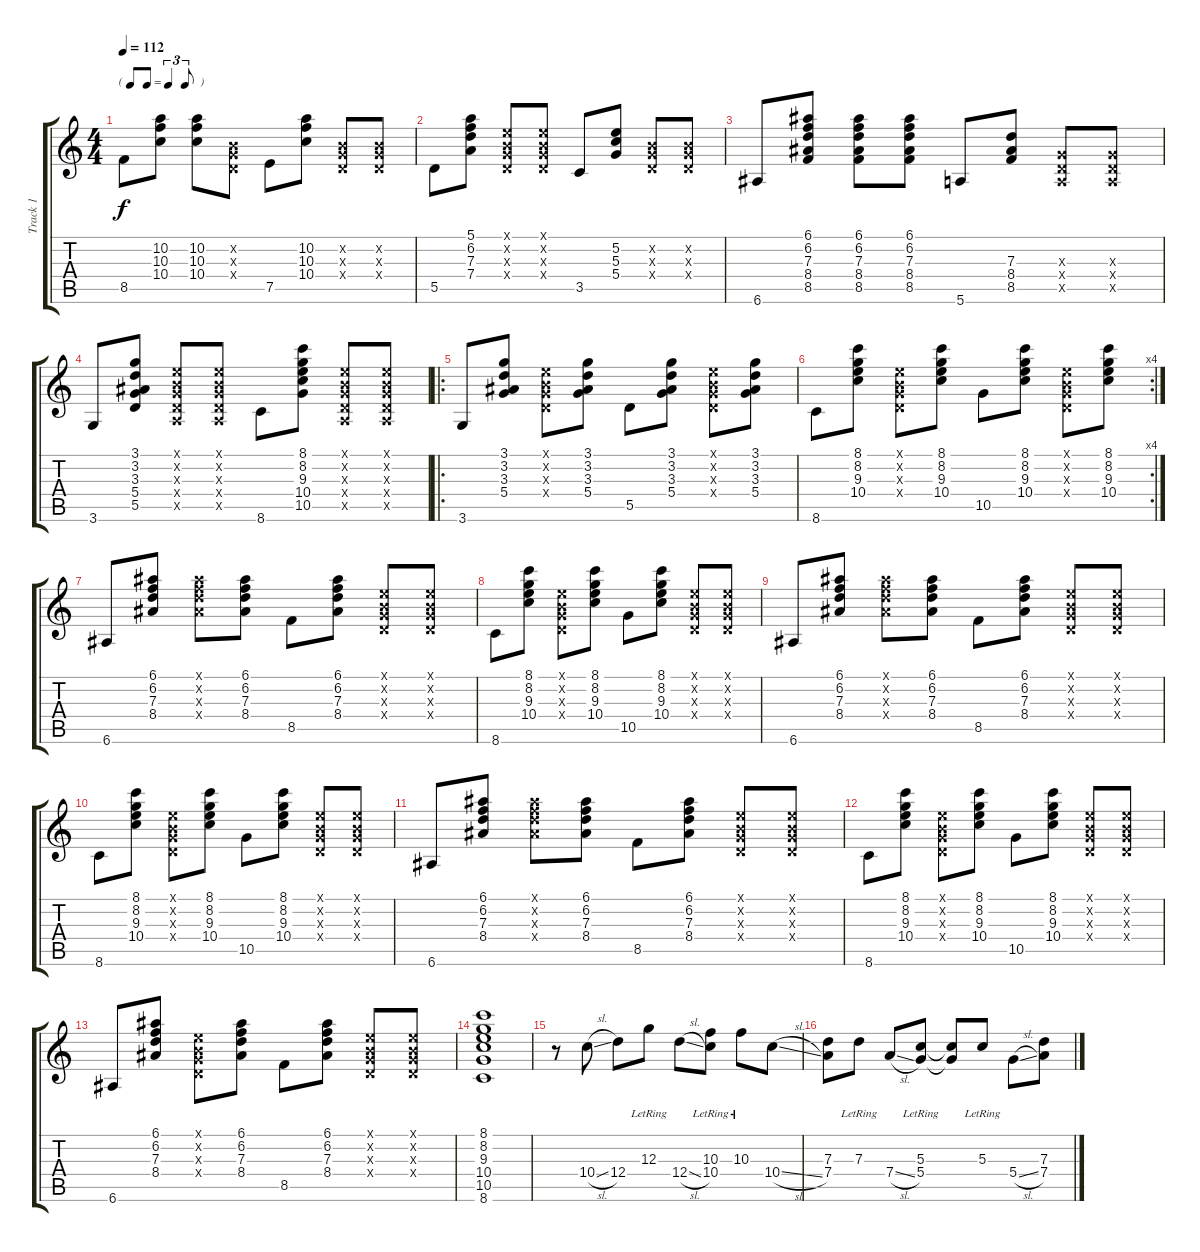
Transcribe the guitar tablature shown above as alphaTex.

\track ("Track 1" "Track 1") {instrument acousticguitarsteel}
\staff {score tabs}
\tuning (E4 B3 G3 D3 A2 E2) {hide}
\ts (4 4)
\tf triplet8th
\tempo 112
\clef g2
\ks c
8.5.8{dy f} (10.2 10.3 10.4).8 (10.2 10.3 10.4).8 (0.2{x} 0.3{x} 0.4{x}).8 7.5.8 (10.2 10.3 10.4).8 (0.2{x} 0.3{x} 0.4{x}).8 (0.2{x} 0.3{x} 0.4{x}).8 |
5.5.8 (5.1 6.2 7.3 7.4).8 (0.1{x} 0.2{x} 0.3{x} 0.4{x}).8 (0.1{x} 0.2{x} 0.3{x} 0.4{x}).8 3.5.8 (5.2 5.3 5.4).8 (0.2{x} 0.3{x} 0.4{x}).8 (0.2{x} 0.3{x} 0.4{x}).8 |
6.6.8 (6.1 6.2 7.3 8.4 8.5).8 (6.1 6.2 7.3 8.4 8.5).8 (6.1 6.2 7.3 8.4 8.5).8 5.6.8 (7.3 8.4 8.5).8 (0.3{x} 0.4{x} 0.5{x}).8 (0.3{x} 0.4{x} 0.5{x}).8 |
3.6.8 (3.1 3.2 3.3 5.4 5.5).8 (0.1{x} 0.2{x} 0.3{x} 0.4{x} 0.5{x}).8 (0.1{x} 0.2{x} 0.3{x} 0.4{x} 0.5{x}).8 8.6.8 (8.1 8.2 9.3 10.4 10.5).8 (0.1{x} 0.2{x} 0.3{x} 0.4{x} 0.5{x}).8 (0.1{x} 0.2{x} 0.3{x} 0.4{x} 0.5{x}).8 |
\ro
3.6.8 (3.1 3.2 3.3 5.4).8 (0.1{x} 0.2{x} 0.3{x} 0.4{x}).8 (3.1 3.2 3.3 5.4).8 5.5.8 (3.1 3.2 3.3 5.4).8 (0.1{x} 0.2{x} 0.3{x} 0.4{x}).8 (3.1 3.2 3.3 5.4).8 |
\rc 4
8.6.8 (8.1 8.2 9.3 10.4).8 (0.1{x} 0.2{x} 0.3{x} 0.4{x}).8 (8.1 8.2 9.3 10.4).8 10.5.8 (8.1 8.2 9.3 10.4).8 (0.1{x} 0.2{x} 0.3{x} 0.4{x}).8 (8.1 8.2 9.3 10.4).8 |
6.6.8 (6.1 6.2 7.3 8.4).8 (6.1{x} 6.2{x} 7.3{x} 8.4{x}).8 (6.1 6.2 7.3 8.4).8 8.5.8 (6.1 6.2 7.3 8.4).8 (0.1{x} 0.2{x} 0.3{x} 0.4{x}).8 (0.1{x} 0.2{x} 0.3{x} 0.4{x}).8 |
8.6.8 (8.1 8.2 9.3 10.4).8 (0.1{x} 0.2{x} 0.3{x} 0.4{x}).8 (8.1 8.2 9.3 10.4).8 10.5.8 (8.1 8.2 9.3 10.4).8 (0.1{x} 0.2{x} 0.3{x} 0.4{x}).8 (0.1{x} 0.2{x} 0.3{x} 0.4{x}).8 |
6.6.8 (6.1 6.2 7.3 8.4).8 (6.1{x} 6.2{x} 7.3{x} 8.4{x}).8 (6.1 6.2 7.3 8.4).8 8.5.8 (6.1 6.2 7.3 8.4).8 (0.1{x} 0.2{x} 0.3{x} 0.4{x}).8 (0.1{x} 0.2{x} 0.3{x} 0.4{x}).8 |
8.6.8 (8.1 8.2 9.3 10.4).8 (0.1{x} 0.2{x} 0.3{x} 0.4{x}).8 (8.1 8.2 9.3 10.4).8 10.5.8 (8.1 8.2 9.3 10.4).8 (0.1{x} 0.2{x} 0.3{x} 0.4{x}).8 (0.1{x} 0.2{x} 0.3{x} 0.4{x}).8 |
6.6.8 (6.1 6.2 7.3 8.4).8 (6.1{x} 6.2{x} 7.3{x} 8.4{x}).8 (6.1 6.2 7.3 8.4).8 8.5.8 (6.1 6.2 7.3 8.4).8 (0.1{x} 0.2{x} 0.3{x} 0.4{x}).8 (0.1{x} 0.2{x} 0.3{x} 0.4{x}).8 |
8.6.8 (8.1 8.2 9.3 10.4).8 (0.1{x} 0.2{x} 0.3{x} 0.4{x}).8 (8.1 8.2 9.3 10.4).8 10.5.8 (8.1 8.2 9.3 10.4).8 (0.1{x} 0.2{x} 0.3{x} 0.4{x}).8 (0.1{x} 0.2{x} 0.3{x} 0.4{x}).8 |
6.6.8 (6.1 6.2 7.3 8.4).8 (0.1{x} 0.2{x} 0.3{x} 0.4{x}).8 (6.1 6.2 7.3 8.4).8 8.5.8 (6.1 6.2 7.3 8.4).8 (0.1{x} 0.2{x} 0.3{x} 0.4{x}).8 (0.1{x} 0.2{x} 0.3{x} 0.4{x}).8 |
(8.1 8.2 9.3 10.4 10.5 8.6).1 |
r.8 10.4{sl}.8 12.4.8 12.3{lr}.8 12.4{sl}.8 (10.3 10.4{lr}).8 10.3{lr}.8 10.4{sl}.8 |
(7.3 7.4).8 7.3{lr}.8 7.4{sl}.8 (5.3{lr} 5.4{lr}).8 (5.3{t} 5.4{t}).8 5.3{lr}.8 5.4{sl}.8 (7.3 7.4).8
